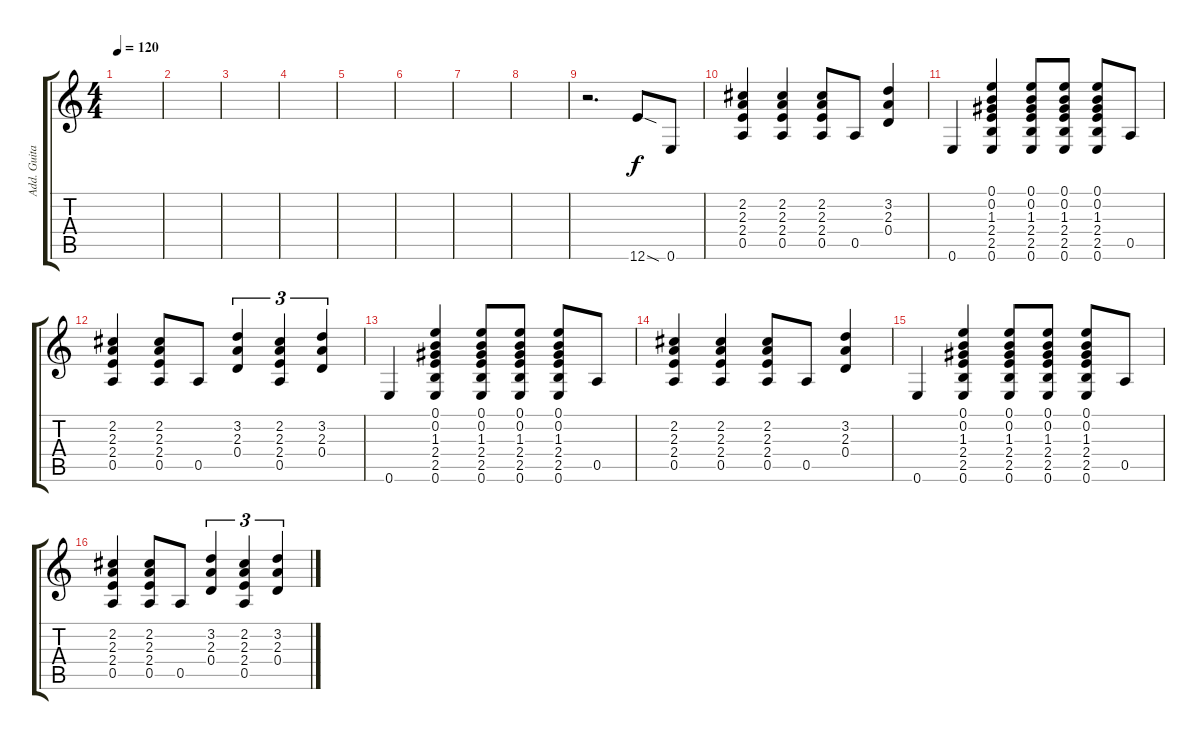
\track ("Add. Guitar 1" "Add. Guita") {instrument distortionguitar}
\staff {score tabs}
\tuning (E4 B3 G3 D3 A2 E2) {hide}
\ts (4 4)
\tempo 120
\clef g2
\ks c
|
|
|
|
|
|
|
|
r.2{d} 12.6{sod}.8 0.6.8 |
(2.2 2.3 2.4 0.5).4 (2.2 2.3 2.4 0.5).4 (2.2 2.3 2.4 0.5).8 0.5.8 (3.2 2.3 0.4).4 |
0.6.4 (0.1 0.2 1.3 2.4 2.5 0.6).4 (0.1 0.2 1.3 2.4 2.5 0.6).8 (0.1 0.2 1.3 2.4 2.5 0.6).8 (0.1 0.2 1.3 2.4 2.5 0.6).8 0.5.8 |
(2.2 2.3 2.4 0.5).4 (2.2 2.3 2.4 0.5).8 0.5.8 (3.2 2.3 0.4).4{tu (3 2)} (2.2 2.3 2.4 0.5).4{tu (3 2)} (3.2 2.3 0.4).4{tu (3 2)} |
0.6.4 (0.1 0.2 1.3 2.4 2.5 0.6).4 (0.1 0.2 1.3 2.4 2.5 0.6).8 (0.1 0.2 1.3 2.4 2.5 0.6).8 (0.1 0.2 1.3 2.4 2.5 0.6).8 0.5.8 |
(2.2 2.3 2.4 0.5).4 (2.2 2.3 2.4 0.5).4 (2.2 2.3 2.4 0.5).8 0.5.8 (3.2 2.3 0.4).4 |
0.6.4 (0.1 0.2 1.3 2.4 2.5 0.6).4 (0.1 0.2 1.3 2.4 2.5 0.6).8 (0.1 0.2 1.3 2.4 2.5 0.6).8 (0.1 0.2 1.3 2.4 2.5 0.6).8 0.5.8 |
(2.2 2.3 2.4 0.5).4 (2.2 2.3 2.4 0.5).8 0.5.8 (3.2 2.3 0.4).4{tu (3 2)} (2.2 2.3 2.4 0.5).4{tu (3 2)} (3.2 2.3 0.4).4{tu (3 2)}
